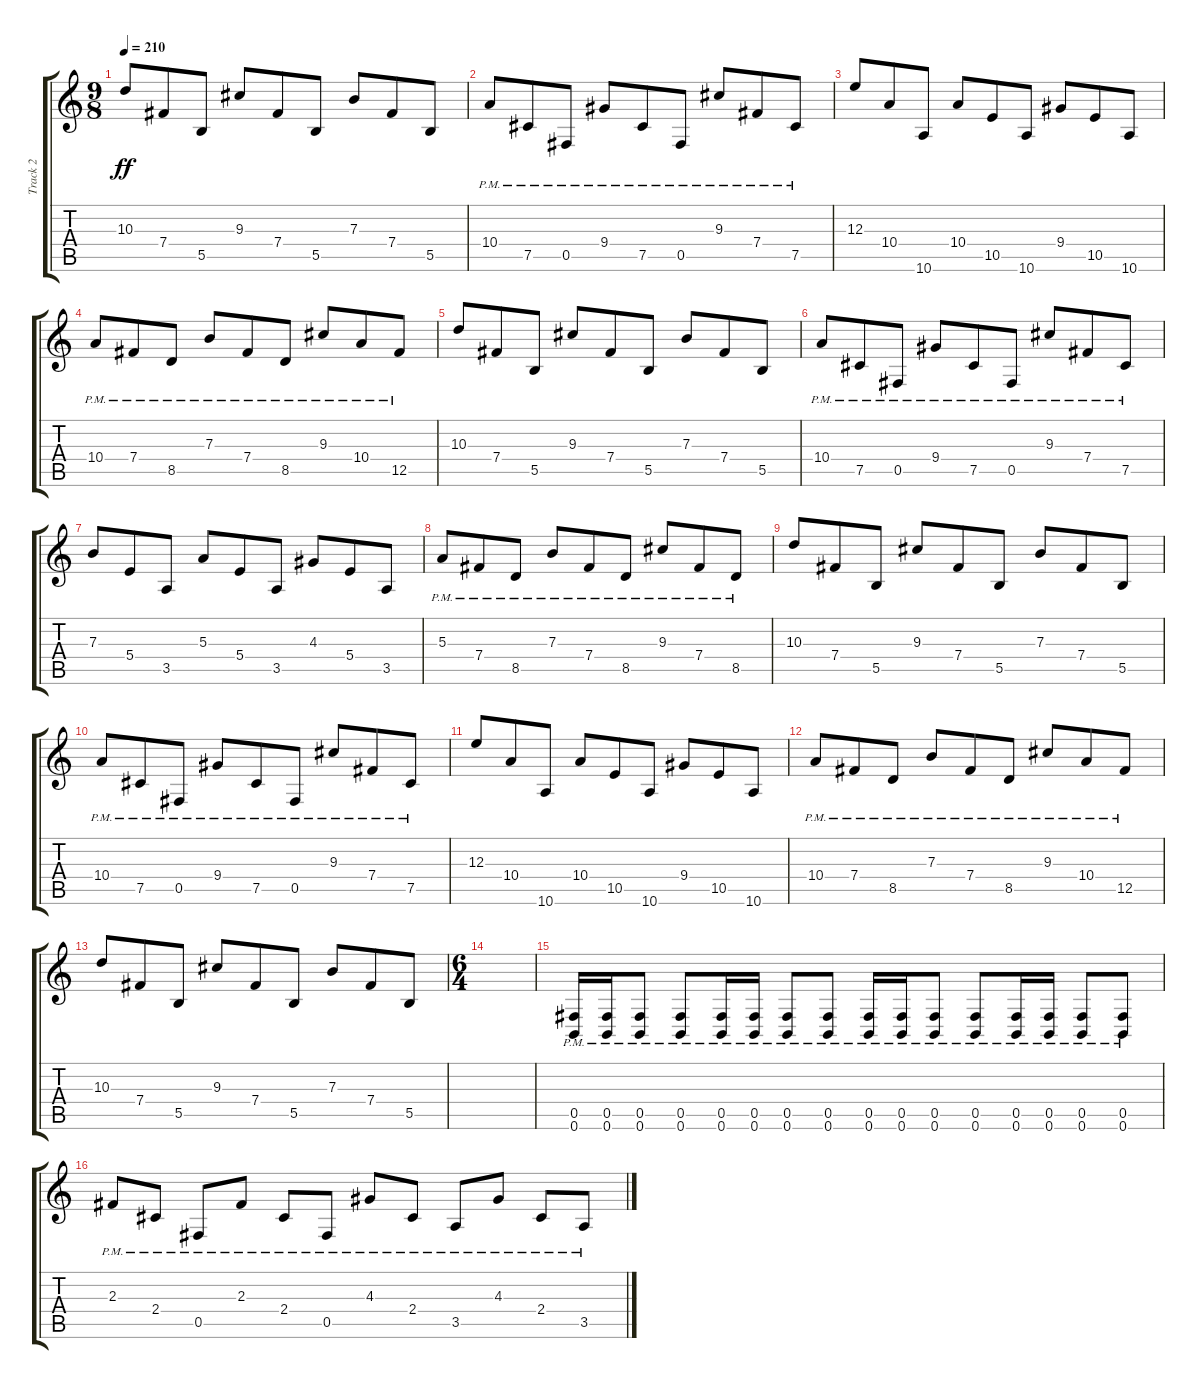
\track ("Track 2" "Track 2") {instrument distortionguitar}
\staff {score tabs}
\tuning (Db4 Ab3 E3 B2 Gb2 B1) {hide}
\ts (9 8)
\tempo 210
\clef g2
\ks c
10.3.8{dy ff} 7.4.8 5.5.8 9.3.8 7.4.8 5.5.8 7.3.8 7.4.8 5.5.8 |
10.4{pm}.8 7.5{pm}.8 0.5{pm}.8 9.4{pm}.8 7.5{pm}.8 0.5{pm}.8 9.3{pm}.8 7.4{pm}.8 7.5{pm}.8 |
12.3.8 10.4.8 10.6.8 10.4.8 10.5.8 10.6.8 9.4.8 10.5.8 10.6.8 |
10.4{pm}.8 7.4{pm}.8 8.5{pm}.8 7.3{pm}.8 7.4{pm}.8 8.5{pm}.8 9.3{pm}.8 10.4{pm}.8 12.5{pm}.8 |
10.3.8 7.4.8 5.5.8 9.3.8 7.4.8 5.5.8 7.3.8 7.4.8 5.5.8 |
10.4{pm}.8 7.5{pm}.8 0.5{pm}.8 9.4{pm}.8 7.5{pm}.8 0.5{pm}.8 9.3{pm}.8 7.4{pm}.8 7.5{pm}.8 |
7.3.8 5.4.8 3.5.8 5.3.8 5.4.8 3.5.8 4.3.8 5.4.8 3.5.8 |
5.3{pm}.8 7.4{pm}.8 8.5{pm}.8 7.3{pm}.8 7.4{pm}.8 8.5{pm}.8 9.3{pm}.8 7.4{pm}.8 8.5{pm}.8 |
10.3.8 7.4.8 5.5.8 9.3.8 7.4.8 5.5.8 7.3.8 7.4.8 5.5.8 |
10.4{pm}.8 7.5{pm}.8 0.5{pm}.8 9.4{pm}.8 7.5{pm}.8 0.5{pm}.8 9.3{pm}.8 7.4{pm}.8 7.5{pm}.8 |
12.3.8 10.4.8 10.6.8 10.4.8 10.5.8 10.6.8 9.4.8 10.5.8 10.6.8 |
10.4{pm}.8 7.4{pm}.8 8.5{pm}.8 7.3{pm}.8 7.4{pm}.8 8.5{pm}.8 9.3{pm}.8 10.4{pm}.8 12.5{pm}.8 |
10.3.8 7.4.8 5.5.8 9.3.8 7.4.8 5.5.8 7.3.8 7.4.8 5.5.8 |
\ts (6 4)
|
(0.5{pm} 0.6{pm}).16 (0.5{pm} 0.6{pm}).16 (0.5{pm} 0.6{pm}).8 (0.5{pm} 0.6{pm}).8 (0.5{pm} 0.6{pm}).16 (0.5{pm} 0.6{pm}).16 (0.5{pm} 0.6{pm}).8 (0.5{pm} 0.6{pm}).8 (0.5{pm} 0.6{pm}).16 (0.5{pm} 0.6{pm}).16 (0.5{pm} 0.6{pm}).8 (0.5{pm} 0.6{pm}).8 (0.5{pm} 0.6{pm}).16 (0.5{pm} 0.6{pm}).16 (0.5{pm} 0.6{pm}).8 (0.5{pm} 0.6{pm}).8 |
2.3{pm}.8 2.4{pm}.8 0.5{pm}.8 2.3{pm}.8 2.4{pm}.8 0.5{pm}.8 4.3{pm}.8 2.4{pm}.8 3.5{pm}.8 4.3{pm}.8 2.4{pm}.8 3.5{pm}.8
